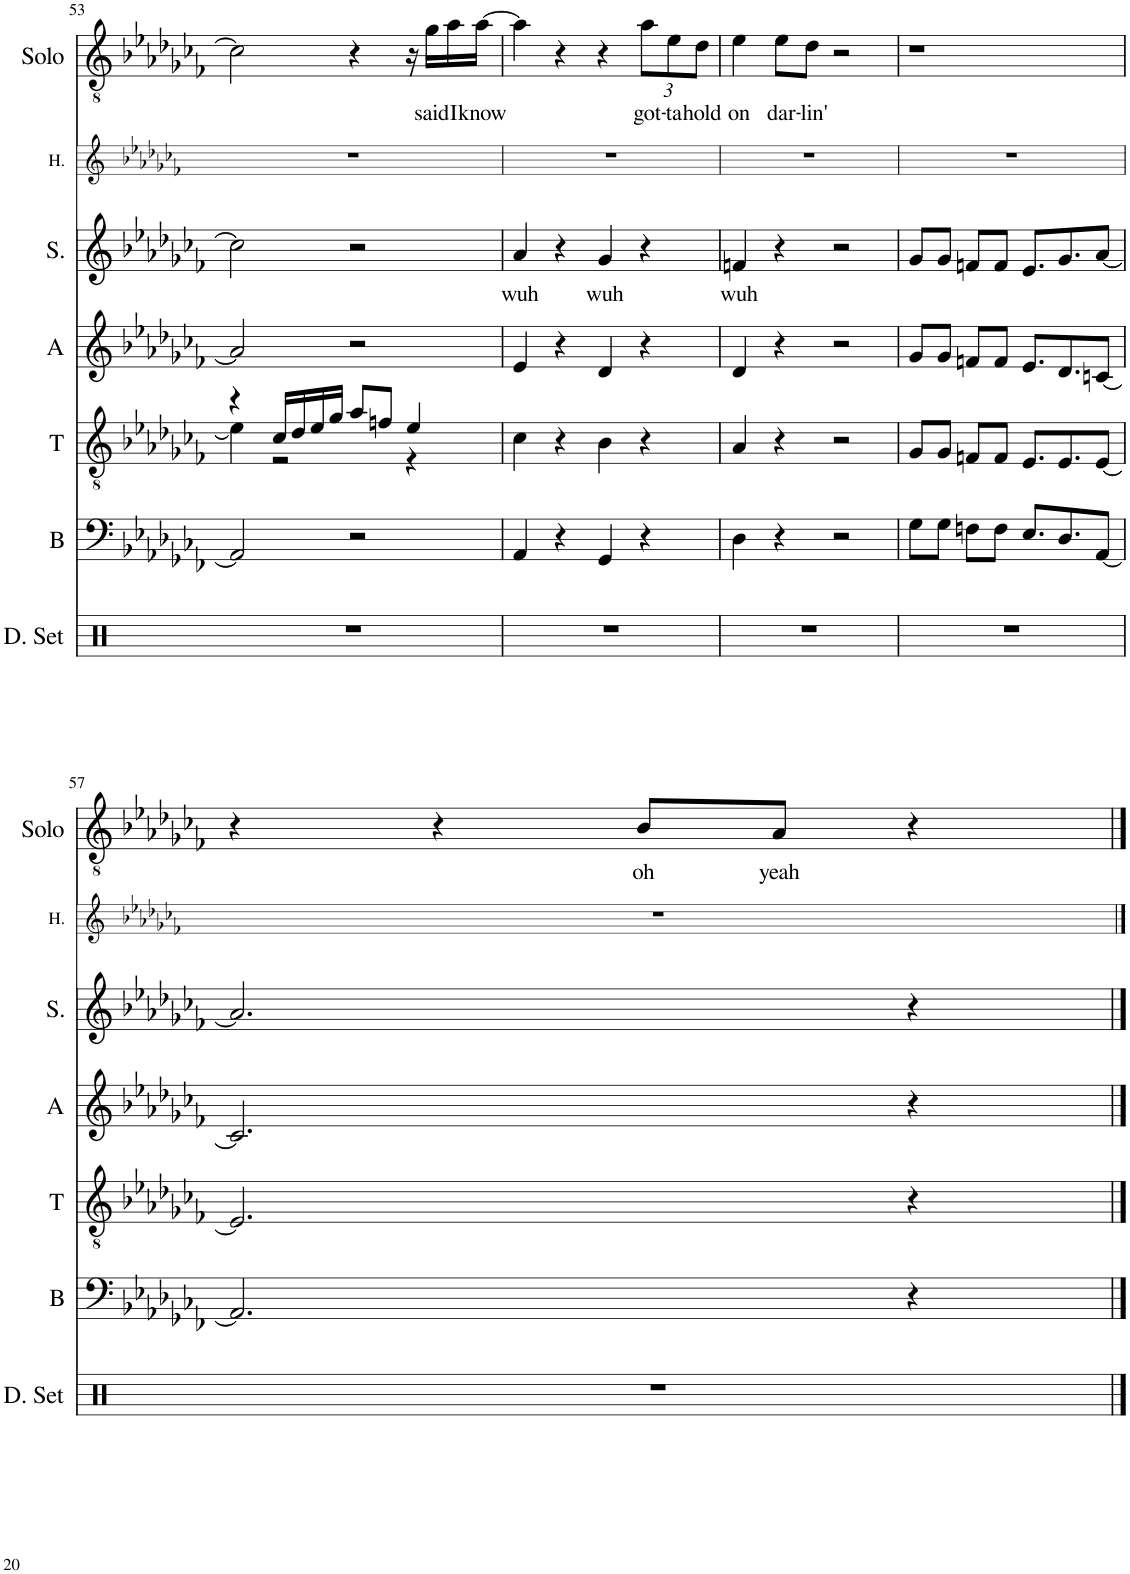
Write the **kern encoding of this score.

**kern	**kern	**kern	**kern	**kern	**text	**kern	**kern	**text
*part7	*part6	*part5	*part4	*part3	*part3	*part2	*part1	*part1
*staff7	*staff6	*staff5	*staff4	*staff3	*staff3	*staff2	*staff1	*staff1
*I"Drumset	*I"Bass	*I"Tenor	*I"Alto	*I"Soprano	*	*I"Harmony	*I"Solo	*
*I'D. Set	*I'B	*I'T	*I'A	*I'S.	*	*I'H.	*I'Solo	*
!!LO:PB:g=z
*clefX	*clefF4	*clefGv2	*clefG2	*clefG2	*	*clefG2	*clefGv2	*
*k[]	*k[b-e-a-d-g-c-f-]	*k[b-e-a-d-g-c-f-]	*k[b-e-a-d-g-c-f-]	*k[b-e-a-d-g-c-f-]	*	*k[b-e-a-d-g-c-f-]	*k[b-e-a-d-g-c-f-]	*
*M4/4	*M4/4	*M4/4	*M4/4	*M4/4	*	*M4/4	*M4/4	*
=53	=53	=53	=53	=53	=53	=53	=53	=53
*	*	*^	*	*	*	*	*	*
1r	2AA-/]	4r	4e-\]	2a-/]	2cc-\]	.	1r	2c-\]	.
.	.	16c-/LL	2r	.	.	.	.	.	.
.	.	16d-/	.	.	.	.	.	.	.
.	.	16e-/	.	.	.	.	.	.	.
.	.	16g-/JJ	.	.	.	.	.	.	.
.	2r	8a-/L	.	2r	2r	.	.	4r	.
.	.	8fn/J	.	.	.	.	.	.	.
.	.	4e-/	4r	.	.	.	.	16r	.
!	!	!	!	!	!	!	!	!	!LO:LY:b
.	.	.	.	.	.	.	.	16g-\LL	said
!	!	!	!	!	!	!	!	!	!LO:LY:b
.	.	.	.	.	.	.	.	16a-\	I
!	!	!	!	!	!	!	!	!	!LO:LY:b
.	.	.	.	.	.	.	.	[16a-\JJ	know
*	*	*v	*v	*	*	*	*	*	*
=54	=54	=54	=54	=54	=54	=54	=54	=54
!	!	!	!	!	!LO:LY:b	!	!	!
1r	4AA-/	4c-\	4e-/	4a-/	wuh	1r	4a-\]	.
.	4r	4r	4r	4r	.	.	4r	.
!	!	!	!	!	!LO:LY:b	!	!	!
.	4GG-/	4B-\	4d-/	4g-/	wuh	.	4r	.
*	*	*	*	*	*	*	*Xbrackettup	*
!	!	!	!	!	!	!	!	!LO:LY:b
.	4r	4r	4r	4r	.	.	12a-\L	got-
!	!	!	!	!	!	!	!	!LO:LY:b
.	.	.	.	.	.	.	12e-\	-ta
!	!	!	!	!	!	!	!	!LO:LY:b
.	.	.	.	.	.	.	12d-\J	hold
=55	=55	=55	=55	=55	=55	=55	=55	=55
!	!	!	!	!	!LO:LY:b	!	!	!LO:LY:b
1r	4D-\	4A-/	4d-/	4fn/	wuh	1r	4e-\	on
!	!	!	!	!	!	!	!	!LO:LY:b
.	4r	4r	4r	4r	.	.	8e-\L	dar-
!	!	!	!	!	!	!	!	!LO:LY:b
.	.	.	.	.	.	.	8d-\J	-lin'
.	2r	2r	2r	2r	.	.	2r	.
=56	=56	=56	=56	=56	=56	=56	=56	=56
1r	8G-\L	8G-/L	8g-/L	8g-/L	.	1r	1r	.
.	8G-\J	8G-/J	8g-/J	8g-/J	.	.	.	.
.	8Fn\L	8Fn/L	8fn/L	8fn/L	.	.	.	.
.	8F\J	8F/J	8f/J	8f/J	.	.	.	.
.	8.E-/L	8.E-/L	8.e-/L	8.e-/L	.	.	.	.
.	8.D-/	8.E-/	8.d-/	8.g-/	.	.	.	.
.	[8AA-/J	[8E-/J	[8cn/J	[8a-/J	.	.	.	.
!!LO:LB:g=z
=57	=57	=57	=57	=57	=57	=57	=57	=57
1r	2.AA-/]	2.E-/]	2.c/]	2.a-/]	.	1r	4r	.
.	.	.	.	.	.	.	4r	.
!	!	!	!	!	!	!	!	!LO:LY:b
.	.	.	.	.	.	.	8B-/L	oh
!	!	!	!	!	!	!	!	!LO:LY:b
.	.	.	.	.	.	.	8A-/J	yeah
.	4r	4r	4r	4r	.	.	4r	.
==	==	==	==	==	==	==	==	==
*-	*-	*-	*-	*-	*-	*-	*-	*-
